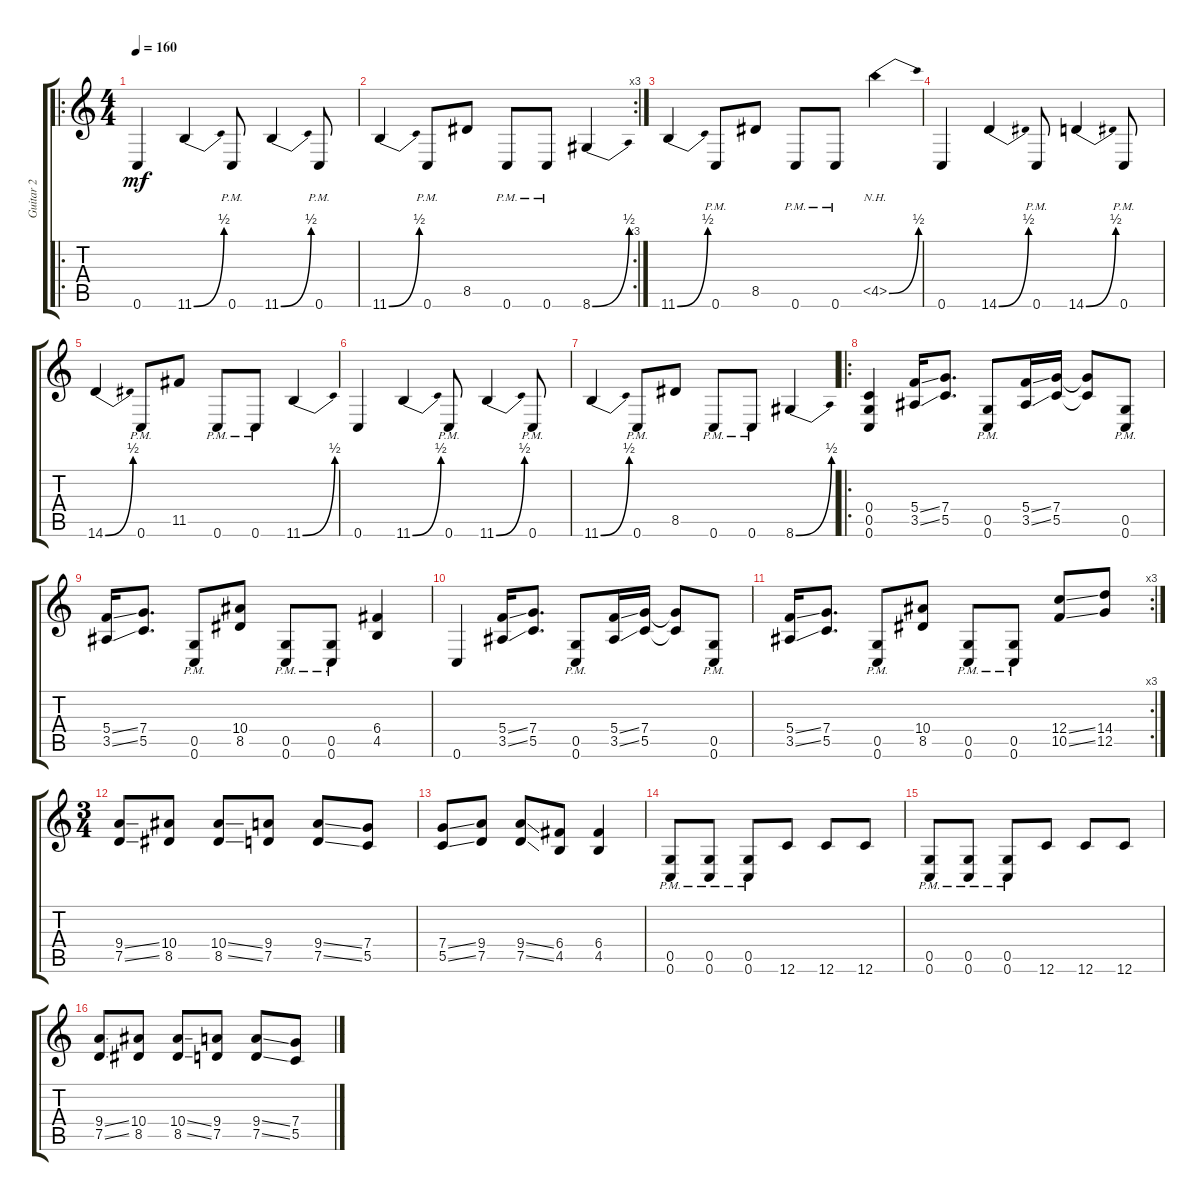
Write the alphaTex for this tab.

\track ("Guitar 2" "Guitar 2") {instrument distortionguitar}
\staff {score tabs}
\tuning (D4 A3 F3 C3 G2 C2) {hide}
\ro
\ts (4 4)
\tempo 160
\clef g2
\ks c
0.6.4{dy mf} 11.6{be (bend 0 0 60 2)}.4 0.6{pm}.8 11.6{be (bend 0 0 60 2)}.4 0.6{pm}.8 |
\rc 3
11.6{be (bend 0 0 60 2)}.4 0.6{pm}.8 8.5.8 0.6{pm}.8 0.6{pm}.8 8.6{be (bend 0 0 60 2)}.4 |
11.6{be (bend 0 0 60 2)}.4 0.6{pm}.8 8.5.8 0.6{pm}.8 0.6{pm}.8 4.5{be (bend 0 0 60 2) nh}.4 |
0.6.4 14.6{be (bend 0 0 60 2)}.4 0.6{pm}.8 14.6{be (bend 0 0 60 2)}.4 0.6{pm}.8 |
14.6{be (bend 0 0 60 2)}.4 0.6{pm}.8 11.5.8 0.6{pm}.8 0.6{pm}.8 11.6{be (bend 0 0 60 2)}.4 |
0.6.4 11.6{be (bend 0 0 60 2)}.4 0.6{pm}.8 11.6{be (bend 0 0 60 2)}.4 0.6{pm}.8 |
11.6{be (bend 0 0 60 2)}.4 0.6{pm}.8 8.5.8 0.6{pm}.8 0.6{pm}.8 8.6{be (bend 0 0 60 2)}.4 |
\ro
(0.4 0.5 0.6).4 (5.4{ss} 3.5{ss}).16 (7.4 5.5).8{d} (0.5{pm} 0.6{pm}).8 (5.4{ss} 3.5{ss}).16 (7.4 5.5).16 (7.4{t} 5.5{t}).8 (0.5{pm} 0.6{pm}).8 |
(5.4{ss} 3.5{ss}).16 (7.4 5.5).8{d} (0.5{pm} 0.6{pm}).8 (10.4 8.5).8 (0.5{pm} 0.6{pm}).8 (0.5{pm} 0.6{pm}).8 (6.4 4.5).4 |
0.6.4 (5.4{ss} 3.5{ss}).16 (7.4 5.5).8{d} (0.5{pm} 0.6{pm}).8 (5.4{ss} 3.5{ss}).16 (7.4 5.5).16 (7.4{t} 5.5{t}).8 (0.5{pm} 0.6{pm}).8 |
\rc 3
(5.4{ss} 3.5{ss}).16 (7.4 5.5).8{d} (0.5{pm} 0.6{pm}).8 (10.4 8.5).8 (0.5{pm} 0.6{pm}).8 (0.5{pm} 0.6{pm}).8 (12.4{ss} 10.5{ss}).8 (14.4 12.5).8 |
\ts (3 4)
(9.4{ss} 7.5{ss}).8 (10.4 8.5).8 (10.4{ss} 8.5{ss}).8 (9.4 7.5).8 (9.4{ss} 7.5{ss}).8 (7.4 5.5).8 |
(7.4{ss} 5.5{ss}).8 (9.4 7.5).8 (9.4{ss} 7.5{ss}).8 (6.4 4.5).8 (6.4 4.5).4 |
(0.5{pm} 0.6{pm}).8 (0.5{pm} 0.6{pm}).8 (0.5{pm} 0.6{pm}).8 12.6.8 12.6.8 12.6.8 |
(0.5{pm} 0.6{pm}).8 (0.5{pm} 0.6{pm}).8 (0.5{pm} 0.6{pm}).8 12.6.8 12.6.8 12.6.8 |
(9.4{ss} 7.5{ss}).8 (10.4 8.5).8 (10.4{ss} 8.5{ss}).8 (9.4 7.5).8 (9.4{ss} 7.5{ss}).8 (7.4 5.5).8
